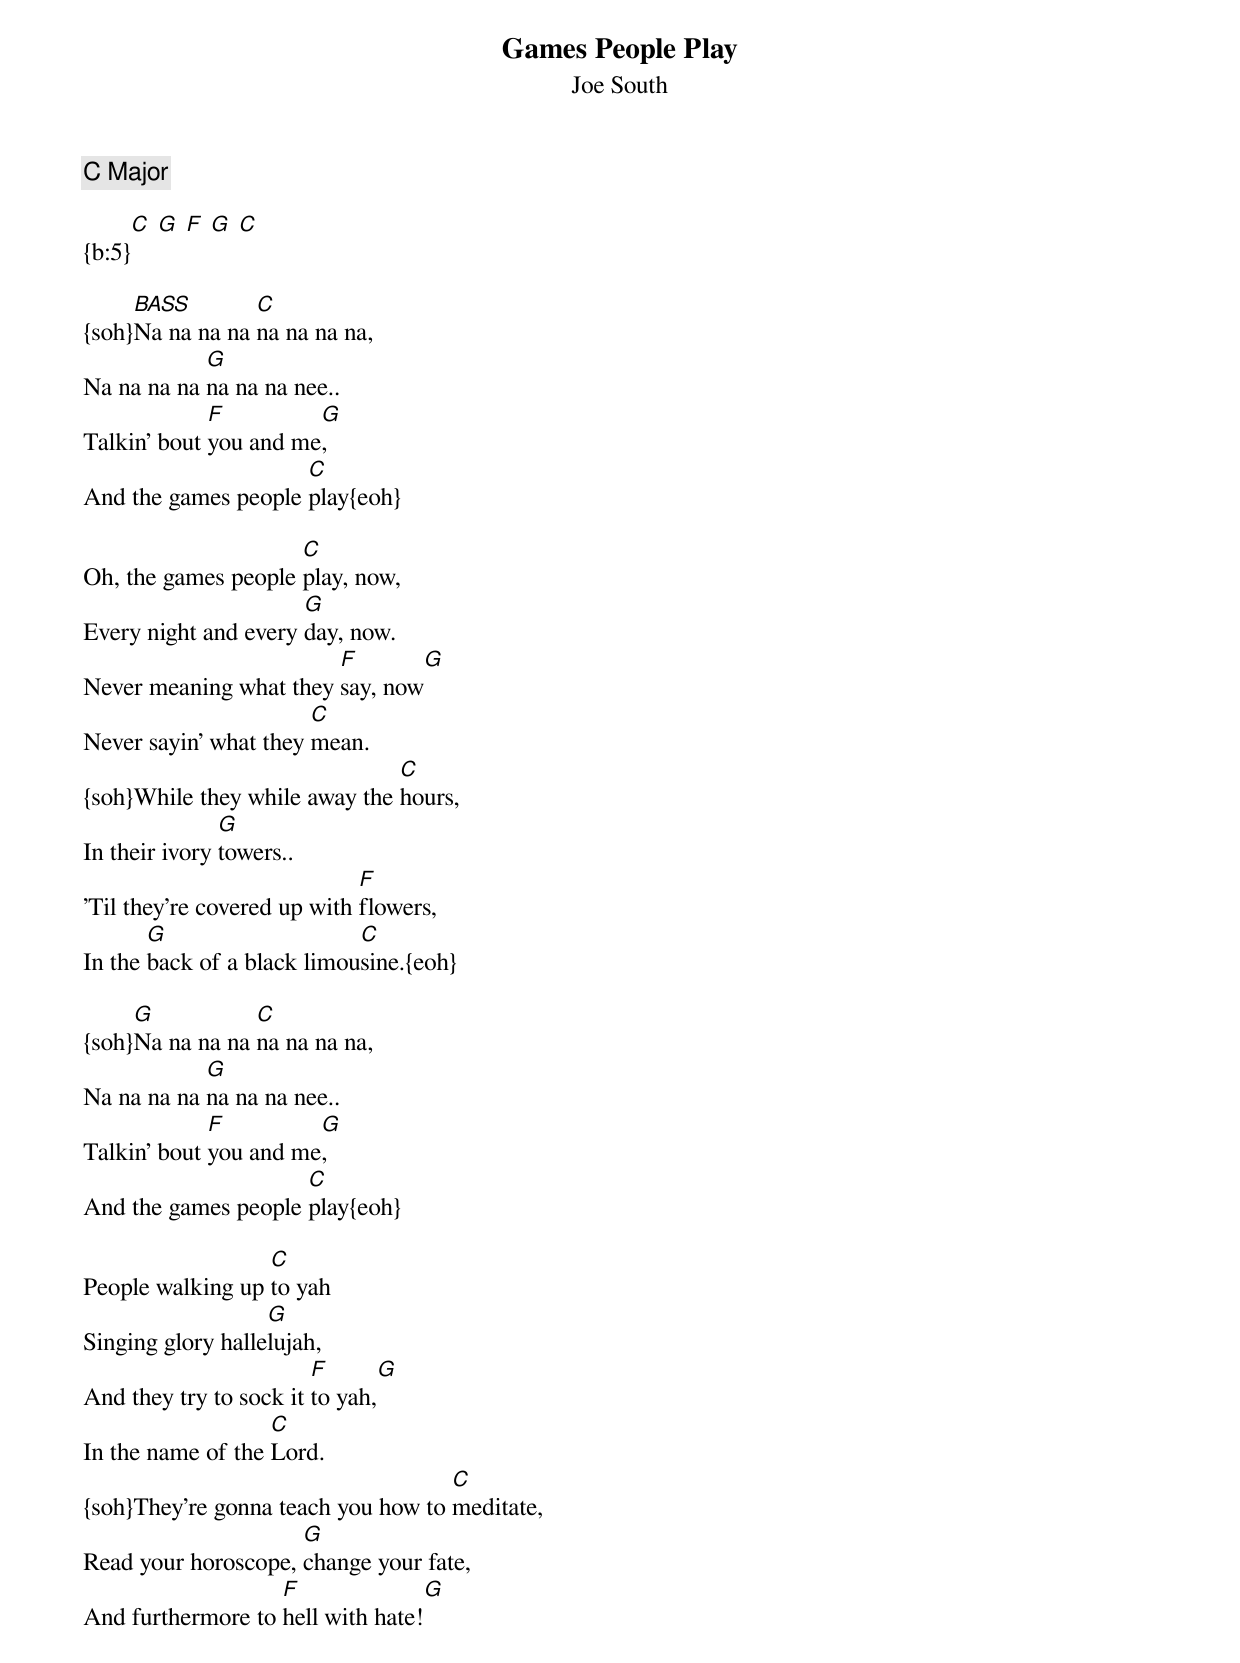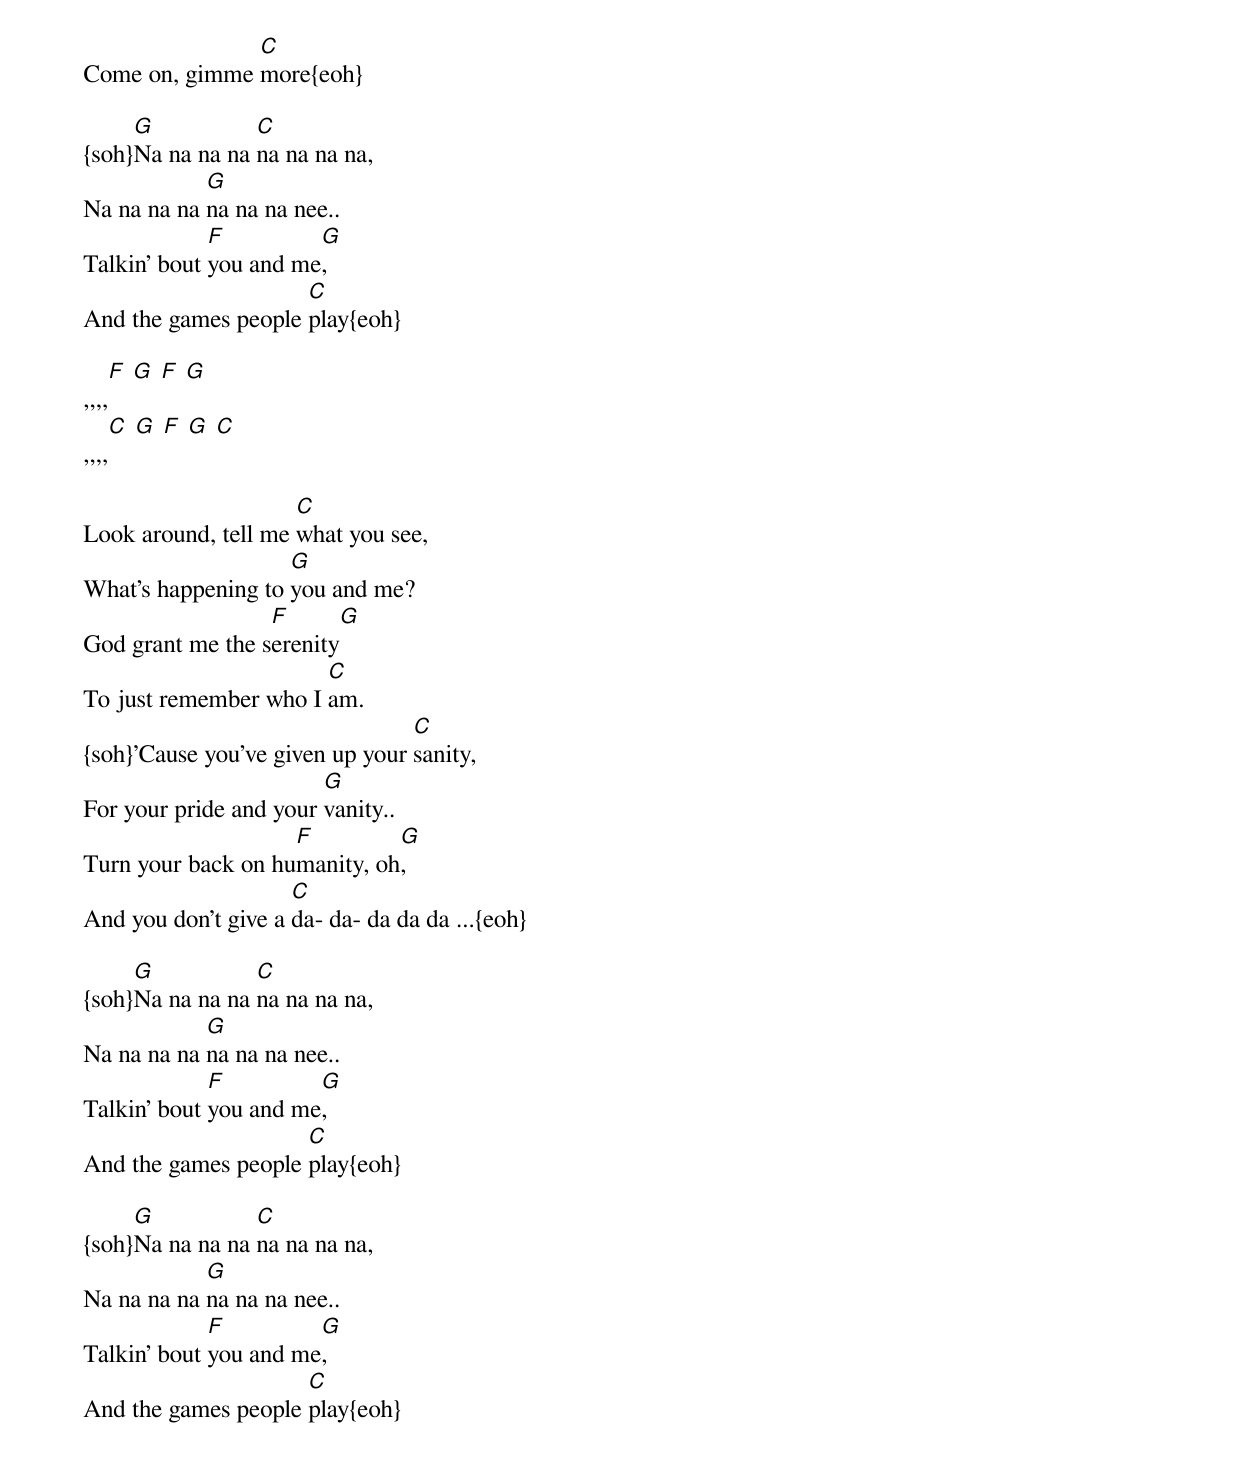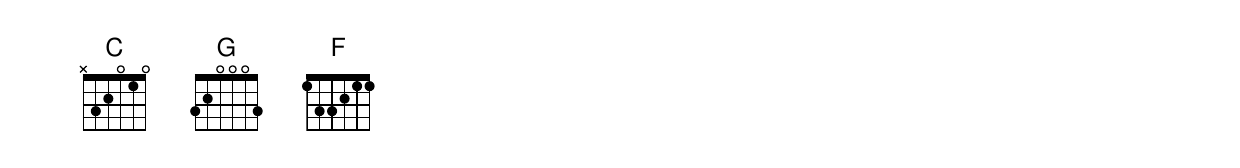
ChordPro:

{t:Games People Play}
{st:Joe South}
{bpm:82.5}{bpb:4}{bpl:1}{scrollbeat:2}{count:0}
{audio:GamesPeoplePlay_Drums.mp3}
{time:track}
{c:C Major}

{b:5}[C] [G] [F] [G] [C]

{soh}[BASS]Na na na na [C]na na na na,
Na na na na [G]na na na nee..
Talkin' bout [F]you and me[G],
And the games people [C]play{eoh}

Oh, the games people [C]play, now,
Every night and every [G]day, now.
Never meaning what they [F]say, now[G]
Never sayin' what they [C]mean.
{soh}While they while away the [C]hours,
In their ivory [G]towers..
'Til they're covered up with [F]flowers,
In the [G]back of a black limou[C]sine.{eoh}

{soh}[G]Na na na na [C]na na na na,
Na na na na [G]na na na nee..
Talkin' bout [F]you and me[G],
And the games people [C]play{eoh}

People walking up [C]to yah
Singing glory halle[G]lujah,
And they try to sock it [F]to yah,[G]
In the name of the [C]Lord.
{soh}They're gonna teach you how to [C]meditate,
Read your horoscope, [G]change your fate,
And furthermore to [F]hell with hate![G]
Come on, gimme [C]more{eoh}

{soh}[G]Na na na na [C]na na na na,
Na na na na [G]na na na nee..
Talkin' bout [F]you and me[G],
And the games people [C]play{eoh}

,,,,[F] [G] [F] [G]
,,,,[C] [G] [F] [G] [C]

Look around, tell me [C]what you see,
What's happening to [G]you and me?
God grant me the s[F]erenity[G]
To just remember who I [C]am.
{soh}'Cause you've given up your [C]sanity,
For your pride and your [G]vanity..
Turn your back on hu[F]manity, oh[G],
And you don't give a [C]da- da- da da da ...{eoh}

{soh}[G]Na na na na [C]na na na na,
Na na na na [G]na na na nee..
Talkin' bout [F]you and me[G],
And the games people [C]play{eoh}

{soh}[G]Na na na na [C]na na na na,
Na na na na [G]na na na nee..
Talkin' bout [F]you and me[G],
And the games people [C]play{eoh}
